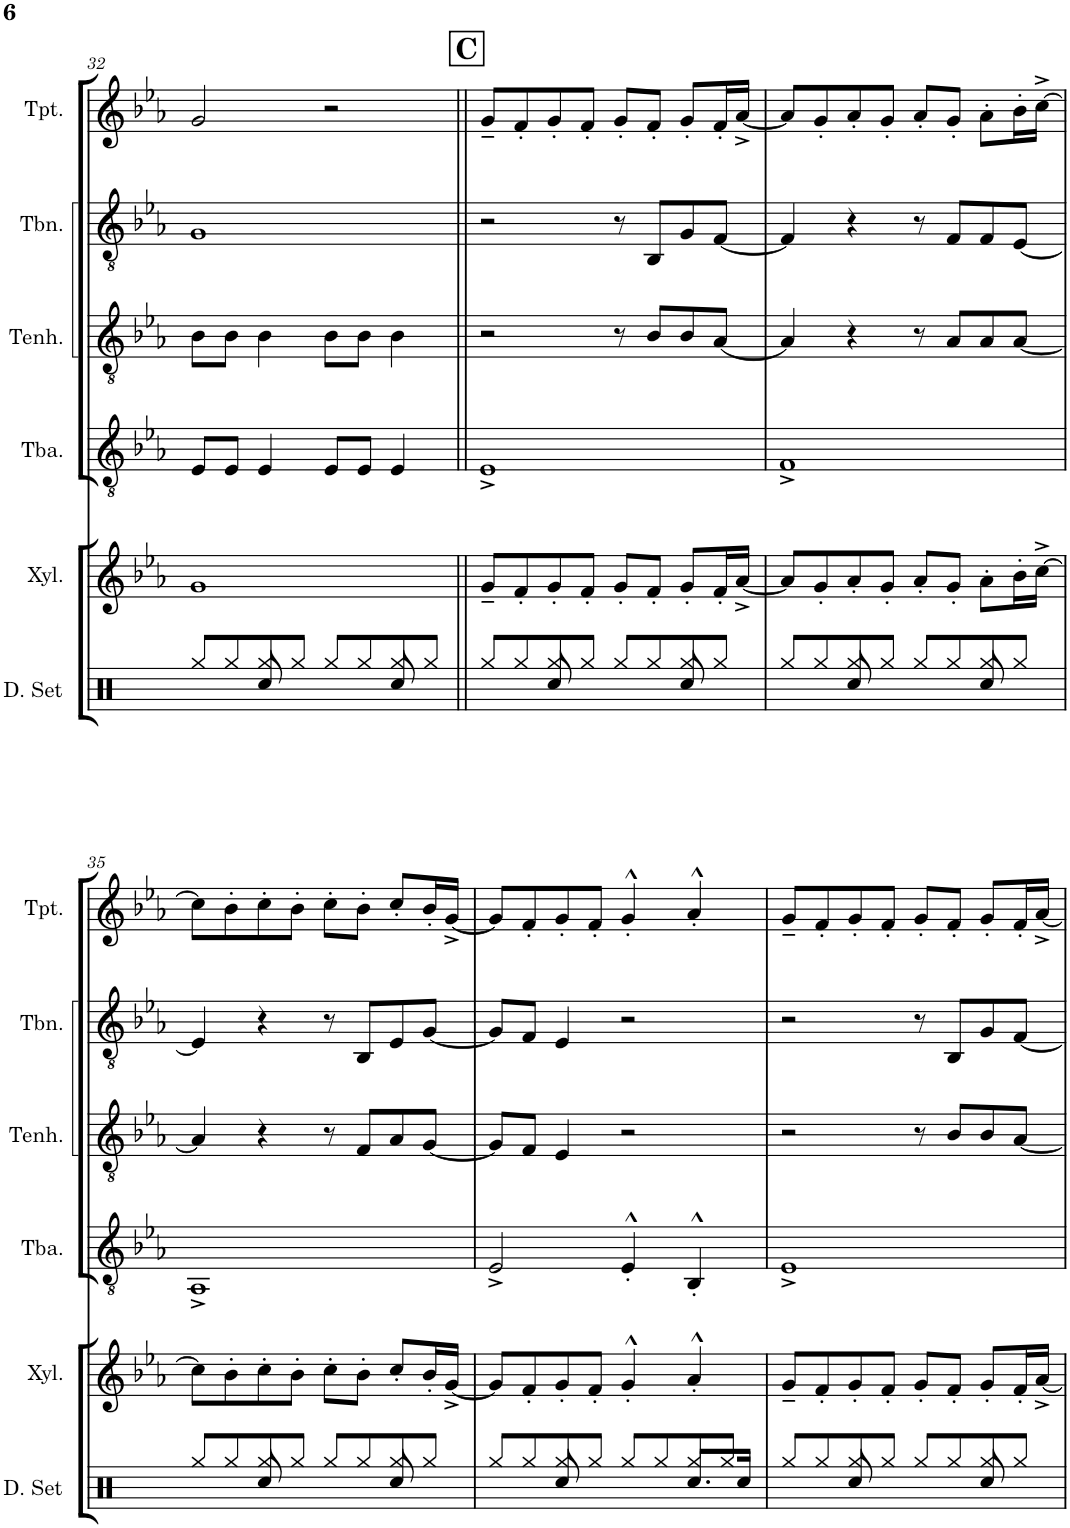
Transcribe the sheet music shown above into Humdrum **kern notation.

**kern	**kern	**kern	**kern	**kern	**kern
*part6	*part5	*part4	*part3	*part2	*part1
*staff6	*staff5	*staff4	*staff3	*staff2	*staff1
*I"Drumset	*I"Xylophone	*I"Tuba	*I"Tenorhorn	*I"Trombone	*I"Trumpet
*I'D. Set	*I'Xyl.	*I'Tba.	*I'Tenh.	*I'Tbn.	*I'Tpt.
!!LO:PB:g=z
*clefX	*clefG2	*clefGv2	*clefGv2	*clefGv2	*clefG2
*	*Trd-7c-12	*	*	*	*Trd1c2
*k[]	*k[b-e-a-]	*k[b-e-a-]	*k[b-e-a-]	*k[b-e-a-]	*k[b-e-a-]
*M4/4	*M4/4	*M4/4	*M4/4	*M4/4	*M4/4
=32	=32	=32	=32	=32	=32
*^	*	*	*	*	*
8Rgg/L	4ryy	1g	8E-/L	8B-\L	1G	2g/
8Rgg/	.	.	8E-/J	8B-\J	.	.
8Rgg/	8Rcc/	.	4E-/	4B-\	.	.
8Rgg/J	4.ryy	.	.	.	.	.
8Rgg/L	.	.	8E-/L	8B-\L	.	2r
8Rgg/	.	.	8E-/J	8B-\J	.	.
8Rgg/	8Rcc/	.	4E-/	4B-\	.	.
8Rgg/J	8ryy	.	.	.	.	.
!!LO:REH:place=s1:a:B:cj:fs=14:t=C
=33||	=33||	=33||	=33||	=33||	=33||	=33||
8Rgg/L	4ryy	8g~/L	1E-^	2r	2r	8g~/L
8Rgg/	.	8f'/	.	.	.	8f'/
8Rgg/	8Rcc/	8g'/	.	.	.	8g'/
8Rgg/J	4.ryy	8f'/J	.	.	.	8f'/J
8Rgg/L	.	8g'/L	.	8r	8r	8g'/L
8Rgg/	.	8f'/J	.	8B-/L	8BB-/L	8f'/J
8Rgg/	8Rcc/	8g'/L	.	8B-/	8G/	8g'/L
8Rgg/J	8ryy	16f'/L	.	[8A-/J	[8F/J	16f'/L
.	.	[<16a-^/JJ	.	.	.	[<16a-^/JJ
=34	=34	=34	=34	=34	=34	=34
8Rgg/L	4ryy	8a-/L]	1F^	4A-/]	4F/]	8a-/L]
8Rgg/	.	8g'/	.	.	.	8g'/
8Rgg/	8Rcc/	8a-'/	.	4r	4r	8a-'/
8Rgg/J	4.ryy	8g'/J	.	.	.	8g'/J
8Rgg/L	.	8a-'/L	.	8r	8r	8a-'/L
8Rgg/	.	8g'/J	.	8A-/L	8F/L	8g'/J
8Rgg/	8Rcc/	8a-'\L	.	8A-/	8F/	8a-'\L
8Rgg/J	8ryy	16b-'\L	.	[8A-/J	[8E-/J	16b-'\L
.	.	[>16cc^\JJ	.	.	.	[>16cc^\JJ
!!LO:LB:g=z
=35	=35	=35	=35	=35	=35	=35
8Rgg/L	4ryy	8cc\L]	1AA-^	4A-/]	4E-/]	8cc\L]
8Rgg/	.	8b-'\	.	.	.	8b-'\
8Rgg/	8Rcc/	8cc'\	.	4r	4r	8cc'\
8Rgg/J	4.ryy	8b-'\J	.	.	.	8b-'\J
8Rgg/L	.	8cc'\L	.	8r	8r	8cc'\L
8Rgg/	.	8b-'\J	.	8F/L	8BB-/L	8b-'\J
8Rgg/	8Rcc/	8cc'/L	.	8A-/	8E-/	8cc'/L
8Rgg/J	8ryy	16b-'/L	.	[8G/J	[8G/J	16b-'/L
.	.	[<16g^/JJ	.	.	.	[16g^/JJ
=36	=36	=36	=36	=36	=36	=36
8Rgg/L	4ryy	8g/L]	2E-^/	8G/L]	8G/L]	8g/L]
8Rgg/	.	8f'/	.	8F/J	8F/J	8f'/
8Rgg/	8Rcc/	8g'/	.	4E-/	4E-/	8g'/
8Rgg/J	4.ryy	8f'/J	.	.	.	8f'/J
8Rgg/L	.	4g'^^/	4E-'^^/	2r	2r	4g'^^/
8Rgg/	.	.	.	.	.	.
8Rgg/	8.Rcc/L	4a-'^^/	4BB-'^^/	.	.	4a-'^^/
8Rgg/J	.	.	.	.	.	.
.	16Rcc/Jk	.	.	.	.	.
=37	=37	=37	=37	=37	=37	=37
8Rgg/L	4ryy	8g~/L	1E-^	2r	2r	8g~/L
8Rgg/	.	8f'/	.	.	.	8f'/
8Rgg/	8Rcc/	8g'/	.	.	.	8g'/
8Rgg/J	4.ryy	8f'/J	.	.	.	8f'/J
8Rgg/L	.	8g'/L	.	8r	8r	8g'/L
8Rgg/	.	8f'/J	.	8B-/L	8BB-/L	8f'/J
8Rgg/	8Rcc/	8g'/L	.	8B-/	8G/	8g'/L
8Rgg/J	8ryy	16f'/L	.	[8A-/J	[8F/J	16f'/L
.	.	[<16a-^/JJ	.	.	.	[<16a-^/JJ
*v	*v	*	*	*	*	*
=	=	=	=	=	=
*-	*-	*-	*-	*-	*-
